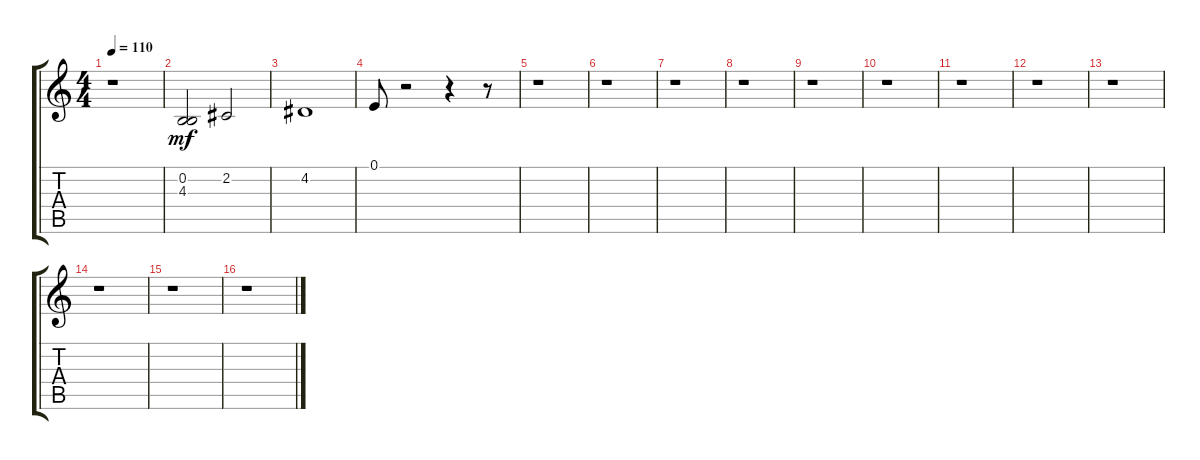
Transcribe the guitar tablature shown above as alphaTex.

\track "" {instrument stringensemble1}
\staff {score tabs}
\tuning (E4 B3 G3 D3 A2 E2) {hide}
\ts (4 4)
\tempo 110
\clef g2
\ks c
r.1{dy f} |
(0.2 4.3).2{dy mf} 2.2.2 |
4.2.1 |
0.1.8 r.2 r.4 r.8 |
r.1 |
r.1 |
r.1 |
r.1 |
r.1 |
r.1 |
r.1 |
r.1 |
r.1 |
r.1 |
r.1 |
r.1
